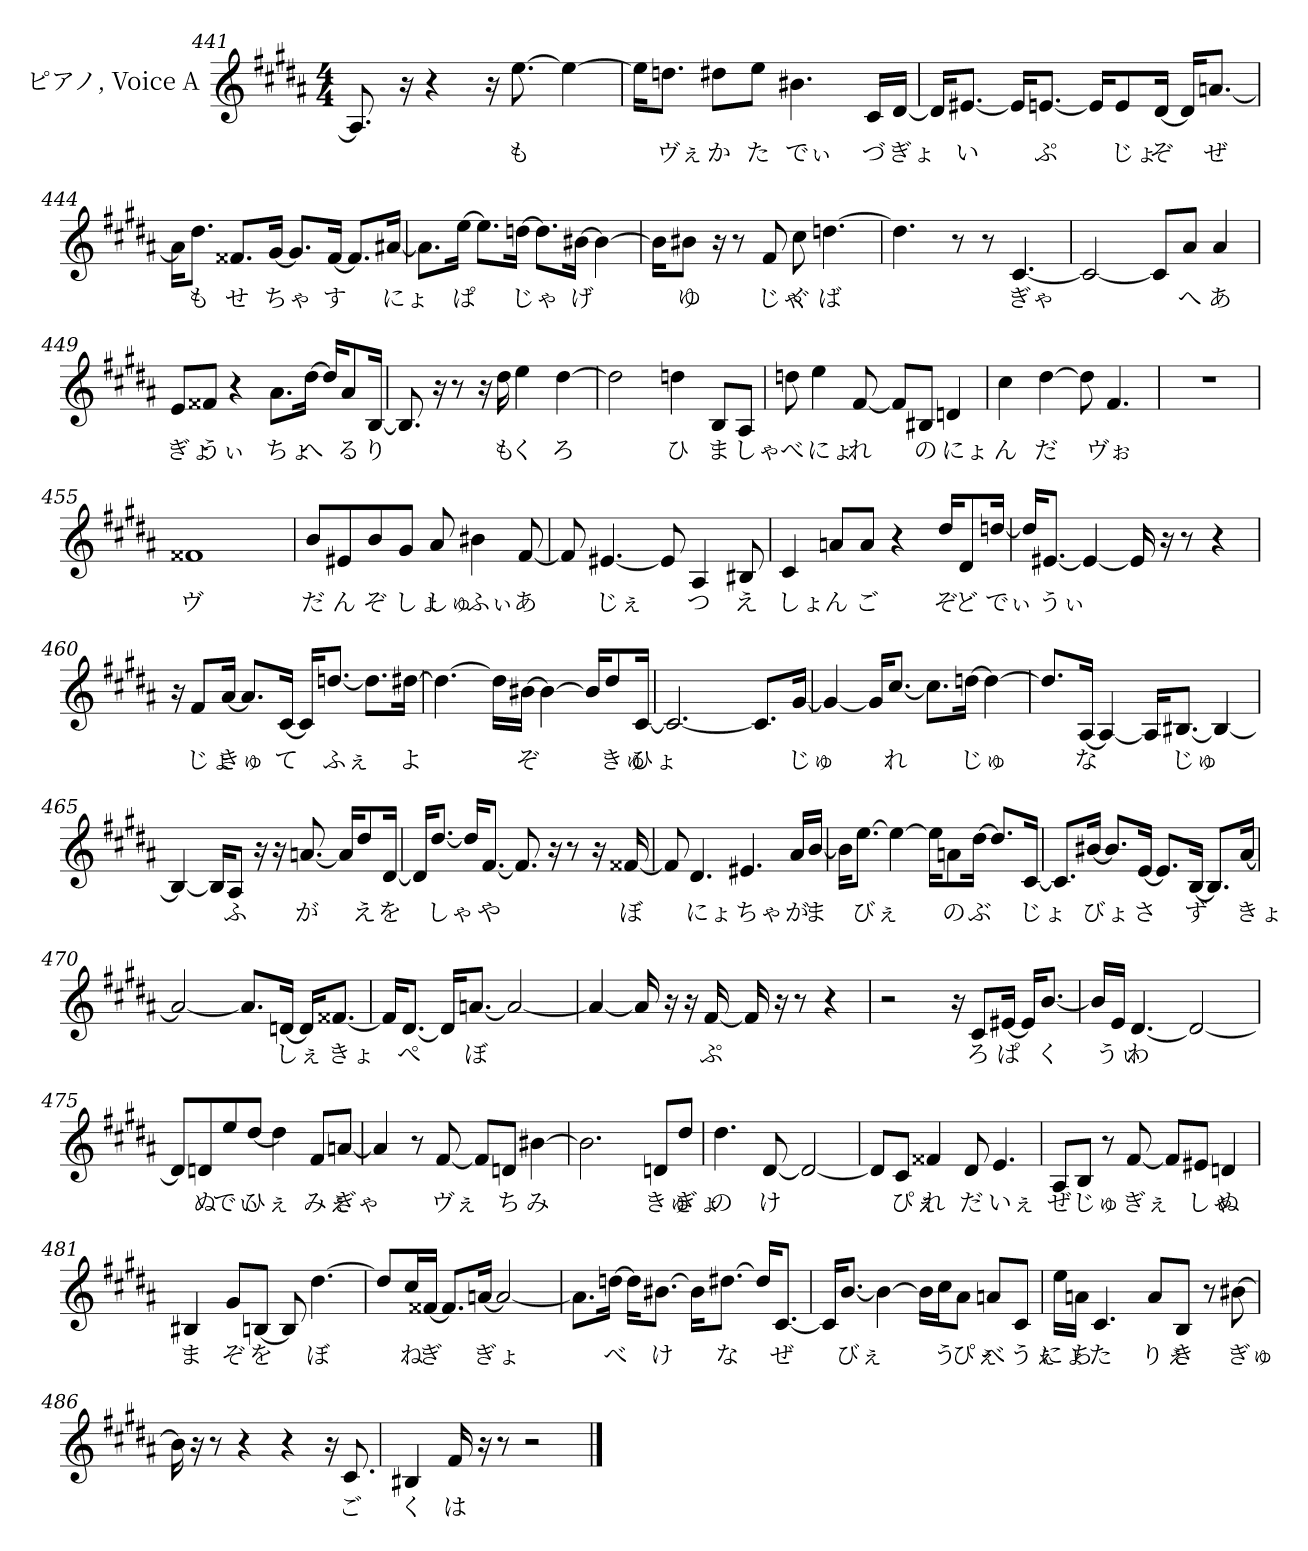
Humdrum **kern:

**kern	**text
*part1	*part1
*staff1	*staff1
*I"ピアノ, Voice A	*
*clefG2	*
*k[f#c#g#d#a#]	*
*M4/4	*
=441	=441
8.A#/]	.
16r	.
4r	.
16r	.
!	!LO:LY:b
[8.ee\	も
4ee\_	.
=442	=442
16ee\KL]	.
!	!LO:LY:b
8.ddn\J	ヴぇ
!	!LO:LY:b
8dd#X\L	か
!	!LO:LY:b
8ee\J	た
!	!LO:LY:b
4.b#X\	でぃ
!	!LO:LY:b
16c#/LL	づ
!	!LO:LY:b
[16d#/JJ	ぎょ
!!LO:LB:g=z
=443	=443
16d#/KL]	.
!	!LO:LY:b
[8.e#X/J	い
16e#/KL]	.
!	!LO:LY:b
[8.en/J	ぷ
16e/KL]	.
!	!LO:LY:b
8e/	じょ
!	!LO:LY:b
[16d#/Jk	ぞ
16d#/KL]	.
!	!LO:LY:b
[8.an/J	ぜ
=444	=444
16a\KL]	.
!	!LO:LY:b
8.dd#\J	も
!	!LO:LY:b
8.f##X/L	せ
!	!LO:LY:b
[16g#/Jk	ちゃ
8.g#/L]	.
!	!LO:LY:b
[16f##/Jk	す
8.f##/L]	.
!	!LO:LY:b
[16a#X/Jk	にょ
=445	=445
8.a#\L]	.
!	!LO:LY:b
[16ee\Jk	ぱ
8.ee\L]	.
!	!LO:LY:b
[16ddn\Jk	じゃ
8.dd\L]	.
!	!LO:LY:b
[16b#X\Jk	げ
4b#\_	.
=446	=446
16b#\KL]	.
!	!LO:LY:b
8b#X\J	ゆ
16r	.
8r	.
!	!LO:LY:b
8f#/	じゃ
!	!LO:LY:b
8cc#\	ぐ
!	!LO:LY:b
[4.ddn\	ば
!!LO:LB:g=z
=447	=447
4.dd\]	.
8r	.
8r	.
!	!LO:LY:b
[4.c#/	ぎゃ
=448	=448
2c#/_	.
8c#/L]	.
!	!LO:LY:b
8a#/J	へ
!	!LO:LY:b
4a#/	あ
=449	=449
!	!LO:LY:b
8e/L	ぎょ
!	!LO:LY:b
8f##X/J	うぃ
4r	.
!	!LO:LY:b
8.a#\L	ちょ
!	!LO:LY:b
[16dd#\Jk	へ
16dd#/KL]	.
!	!LO:LY:b
8a#/	る
!	!LO:LY:b
[16B/Jk	り
=450	=450
8.B/]	.
16r	.
8r	.
16r	.
!	!LO:LY:b
16dd#\	も
!	!LO:LY:b
4ee\	く
!	!LO:LY:b
[4dd#\	ろ
=451	=451
2dd#\]	.
!	!LO:LY:b
4ddn\	ひ
!	!LO:LY:b
8B/L	ま
!	!LO:LY:b
8A#/J	しゃ
=452	=452
!	!LO:LY:b
8ddn\	べ
!	!LO:LY:b
4ee\	にょ
!	!LO:LY:b
[8f#/	れ
8f#/L]	.
!	!LO:LY:b
8B#X/J	の
!	!LO:LY:b
4dn/	にょ
!!LO:LB:g=z
=453	=453
!	!LO:LY:b
4cc#\	ん
!	!LO:LY:b
[4dd#\	だ
8dd#\]	.
!	!LO:LY:b
4.f#/	ヴぉ
=454	=454
1r	.
=455	=455
!	!LO:LY:b
1f##X	ヴ
=456	=456
!	!LO:LY:b
8b/L	だ
!	!LO:LY:b
8e#X/	ん
!	!LO:LY:b
8b/	ぞ
!	!LO:LY:b
8g#/J	しょ
!	!LO:LY:b
8a#/	しゅ
!	!LO:LY:b
4b#X\	ふぃ
!	!LO:LY:b
[8f#/	あ
=457	=457
8f#/]	.
!	!LO:LY:b
[4.e#X/	じぇ
8e#/]	.
!	!LO:LY:b
4A#/	つ
!	!LO:LY:b
8B#X/	え
=458	=458
!	!LO:LY:b
4c#/	しょ
!	!LO:LY:b
8an/L	ん
!	!LO:LY:b
8a/J	ご
4r	.
!	!LO:LY:b
16dd#/KL	ぞ
!	!LO:LY:b
8d#/	ど
!	!LO:LY:b
[16ddn/Jk	でぃ
!!LO:LB:g=z
=459	=459
16dd/KL]	.
!	!LO:LY:b
[8.e#X/J	うぃ
4e#/_	.
16e#/]	.
16r	.
8r	.
4r	.
=460	=460
16r	.
!	!LO:LY:b
8f#/L	じょ
!	!LO:LY:b
[16a#/Jk	きゅ
8.a#/L]	.
!	!LO:LY:b
[16c#/Jk	て
16c#/KL]	.
!	!LO:LY:b
[8.ddn/J	ふぇ
8.dd\L]	.
!	!LO:LY:b
[16dd#X\Jk	よ
=461	=461
4.dd#\_	.
16dd#\LL]	.
!	!LO:LY:b
[16b#X\JJ	ぞ
4b#\_	.
16b#/KL]	.
!	!LO:LY:b
8dd#/	きゅ
!	!LO:LY:b
[16c#/Jk	ひょ
=462	=462
2.c#/_	.
8.c#/L]	.
!	!LO:LY:b
[16g#/Jk	じゅ
!!LO:LB:g=z
=463	=463
4g#/_	.
16g#/KL]	.
!	!LO:LY:b
[8.cc#/J	れ
8.cc#\L]	.
!	!LO:LY:b
[16ddn\Jk	じゅ
4dd\_	.
=464	=464
8.dd/L]	.
!	!LO:LY:b
[16A#/Jk	な
4A#/_	.
16A#/KL]	.
!	!LO:LY:b
[8.B#X/J	じゅ
4B#/_	.
=465	=465
4B#/_	.
16B#/KL]	.
!	!LO:LY:b
8A#/J	ふ
16r	.
16r	.
!	!LO:LY:b
[8.an/	が
16a/KL]	.
!	!LO:LY:b
8dd#/	え
!	!LO:LY:b
[16d#/Jk	を
=466	=466
16d#/KL]	.
!	!LO:LY:b
[8.dd#/J	しゃ
16dd#/KL]	.
!	!LO:LY:b
[8.f#/J	や
8.f#/]	.
16r	.
8r	.
16r	.
!	!LO:LY:b
[16f##X/	ぼ
!!LO:PB:g=z
=467	=467
8f##/]	.
!	!LO:LY:b
4.d#/	にょ
!	!LO:LY:b
4.e#X/	ちゃ
!	!LO:LY:b
16a#/LL	が
!	!LO:LY:b
[16b/JJ	ま
=468	=468
16b\KL]	.
!	!LO:LY:b
[8.ee\J	びぇ
4ee\_	.
16ee\KL]	.
!	!LO:LY:b
8an\	の
!	!LO:LY:b
[16dd#\Jk	ぶ
8.dd#/L]	.
!	!LO:LY:b
[16c#/Jk	じょ
=469	=469
8.c#/L]	.
!	!LO:LY:b
[16b#X/Jk	びょ
8.b#/L]	.
!	!LO:LY:b
[16e/Jk	さ
8.e/L]	.
!	!LO:LY:b
[16B/Jk	ず
8.B/L]	.
!	!LO:LY:b
[16a#/Jk	きょ
=470	=470
2a#/_	.
8.a#/L]	.
!	!LO:LY:b
[16dn/Jk	しぇ
16d/KL]	.
!	!LO:LY:b
[8.f##X/J	きょ
=471	=471
16f##/KL]	.
!	!LO:LY:b
[8.d#/J	ぺ
16d#/KL]	.
!	!LO:LY:b
[8.an/J	ぼ
2a/_	.
!!LO:LB:g=z
=472	=472
4a/_	.
16a/]	.
16r	.
16r	.
!	!LO:LY:b
[16f#/	ぷ
16f#/]	.
16r	.
8r	.
4r	.
=473	=473
2r	.
16r	.
!	!LO:LY:b
8c#/L	ろ
!	!LO:LY:b
[16e#X/Jk	ぱ
16e#/KL]	.
!	!LO:LY:b
[8.b/J	く
=474	=474
16b/LL]	.
!	!LO:LY:b
16e/JJ	うぃ
!	!LO:LY:b
[4.d#/	わ
2d#/_	.
=475	=475
8d#/L]	.
!	!LO:LY:b
8dn/	ぬ
!	!LO:LY:b
8ee/	でぃ
!	!LO:LY:b
[8dd#/J	ひぇ
4dd#\]	.
!	!LO:LY:b
8f#/L	みぇ
!	!LO:LY:b
[8an/J	ぎゃ
=476	=476
4a/]	.
8r	.
!	!LO:LY:b
[8f#/	ヴぇ
8f#/L]	.
!	!LO:LY:b
8dn/J	ち
!	!LO:LY:b
[4b#X\	み
!!LO:LB:g=z
=477	=477
2.b#\]	.
!	!LO:LY:b
8dn/L	きゅ
!	!LO:LY:b
8dd#/J	ぎょ
=478	=478
!	!LO:LY:b
4.dd#\	の
!	!LO:LY:b
[8d#/	け
2d#/_	.
=479	=479
8d#/L]	.
!	!LO:LY:b
8c#/J	ぴぇ
!	!LO:LY:b
4f##X/	れ
!	!LO:LY:b
8d#/	だ
!	!LO:LY:b
4.e/	いぇ
=480	=480
!	!LO:LY:b
8A#/L	ぜ
!	!LO:LY:b
8B/J	じゅ
8r	.
!	!LO:LY:b
[8f#/	ぎぇ
8f#/L]	.
!	!LO:LY:b
8e#X/J	しゃ
!	!LO:LY:b
4dn/	ぬ
=481	=481
!	!LO:LY:b
4B#X/	ま
!	!LO:LY:b
8g#/L	ぞ
!	!LO:LY:b
[8Bn/J	を
8B/]	.
!	!LO:LY:b
[4.dd#\	ぼ
=482	=482
8dd#/L]	.
!	!LO:LY:b
16cc#/L	ね
!	!LO:LY:b
[16f##X/JJ	ぎ
8.f##/L]	.
!	!LO:LY:b
[16an/Jk	ぎょ
2a/_	.
!!LO:LB:g=z
=483	=483
8.a\L]	.
!	!LO:LY:b
[16ddn\Jk	べ
16dd\KL]	.
!	!LO:LY:b
[8.b#X\J	け
16b#\KL]	.
!	!LO:LY:b
[8.dd#X\J	な
16dd#/KL]	.
!	!LO:LY:b
[8.c#/J	ぜ
=484	=484
16c#/KL]	.
!	!LO:LY:b
[8.b/J	びぇ
4b\_	.
16b\LL]	.
!	!LO:LY:b
16cc#\J	う
!	!LO:LY:b
8a#\J	ぴぇ
!	!LO:LY:b
8an/L	べ
!	!LO:LY:b
8c#/J	うぇ
=485	=485
!	!LO:LY:b
16ee\LL	にょ
!	!LO:LY:b
16an\JJ	ち
!	!LO:LY:b
4.c#/	た
!	!LO:LY:b
8a/L	りぇ
!	!LO:LY:b
8B/J	き
8r	.
!	!LO:LY:b
[8b#X\	ぎゅ
=486	=486
16b#\]	.
16r	.
8r	.
4r	.
4r	.
16r	.
!	!LO:LY:b
8.c#/	ご
!!LO:LB:g=z
=487	=487
!	!LO:LY:b
4B#X/	く
!	!LO:LY:b
16f#/	は
16r	.
8r	.
2r	.
==	==
*-	*-
